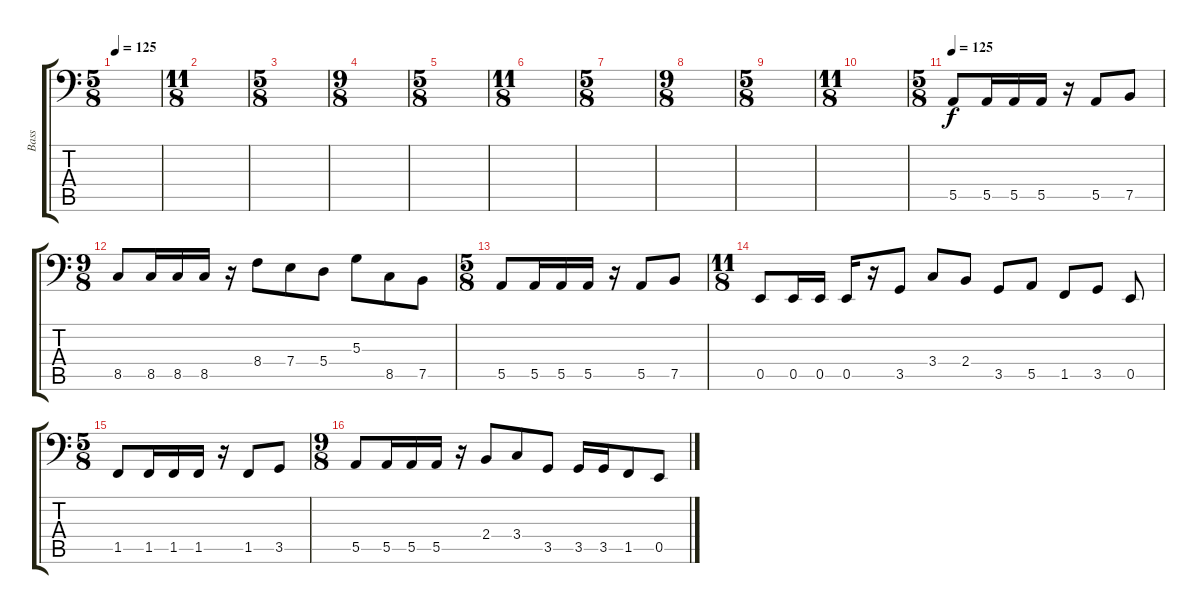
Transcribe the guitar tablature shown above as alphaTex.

\track ("Bass" "Bass") {instrument electricbassfinger}
\staff {score tabs}
\tuning (C3 G2 D2 A1 E1 B0) {hide}
\ts (5 8)
\tempo 125
\clef f4
\ks c
|
\ts (11 8)
|
\ts (5 8)
|
\ts (9 8)
|
\ts (5 8)
|
\ts (11 8)
|
\ts (5 8)
|
\ts (9 8)
|
\ts (5 8)
|
\ts (11 8)
|
\ts (5 8)
\tempo 125
5.5.8 5.5.16 5.5.16 5.5.16 r.16 5.5.8 7.5.8 |
\ts (9 8)
8.5.8 8.5.16 8.5.16 8.5.16 r.16 8.4.8 7.4.8 5.4.8 5.3.8 8.5.8 7.5.8 |
\ts (5 8)
5.5.8 5.5.16 5.5.16 5.5.16 r.16 5.5.8 7.5.8 |
\ts (11 8)
0.5.8 0.5.16 0.5.16 0.5.16 r.16 3.5.8 3.4.8 2.4.8 3.5.8 5.5.8 1.5.8 3.5.8 0.5.8 |
\ts (5 8)
1.5.8 1.5.16 1.5.16 1.5.16 r.16 1.5.8 3.5.8 |
\ts (9 8)
5.5.8 5.5.16 5.5.16 5.5.16 r.16 2.4.8 3.4.8 3.5.8 3.5.16 3.5.16 1.5.8 0.5.8
